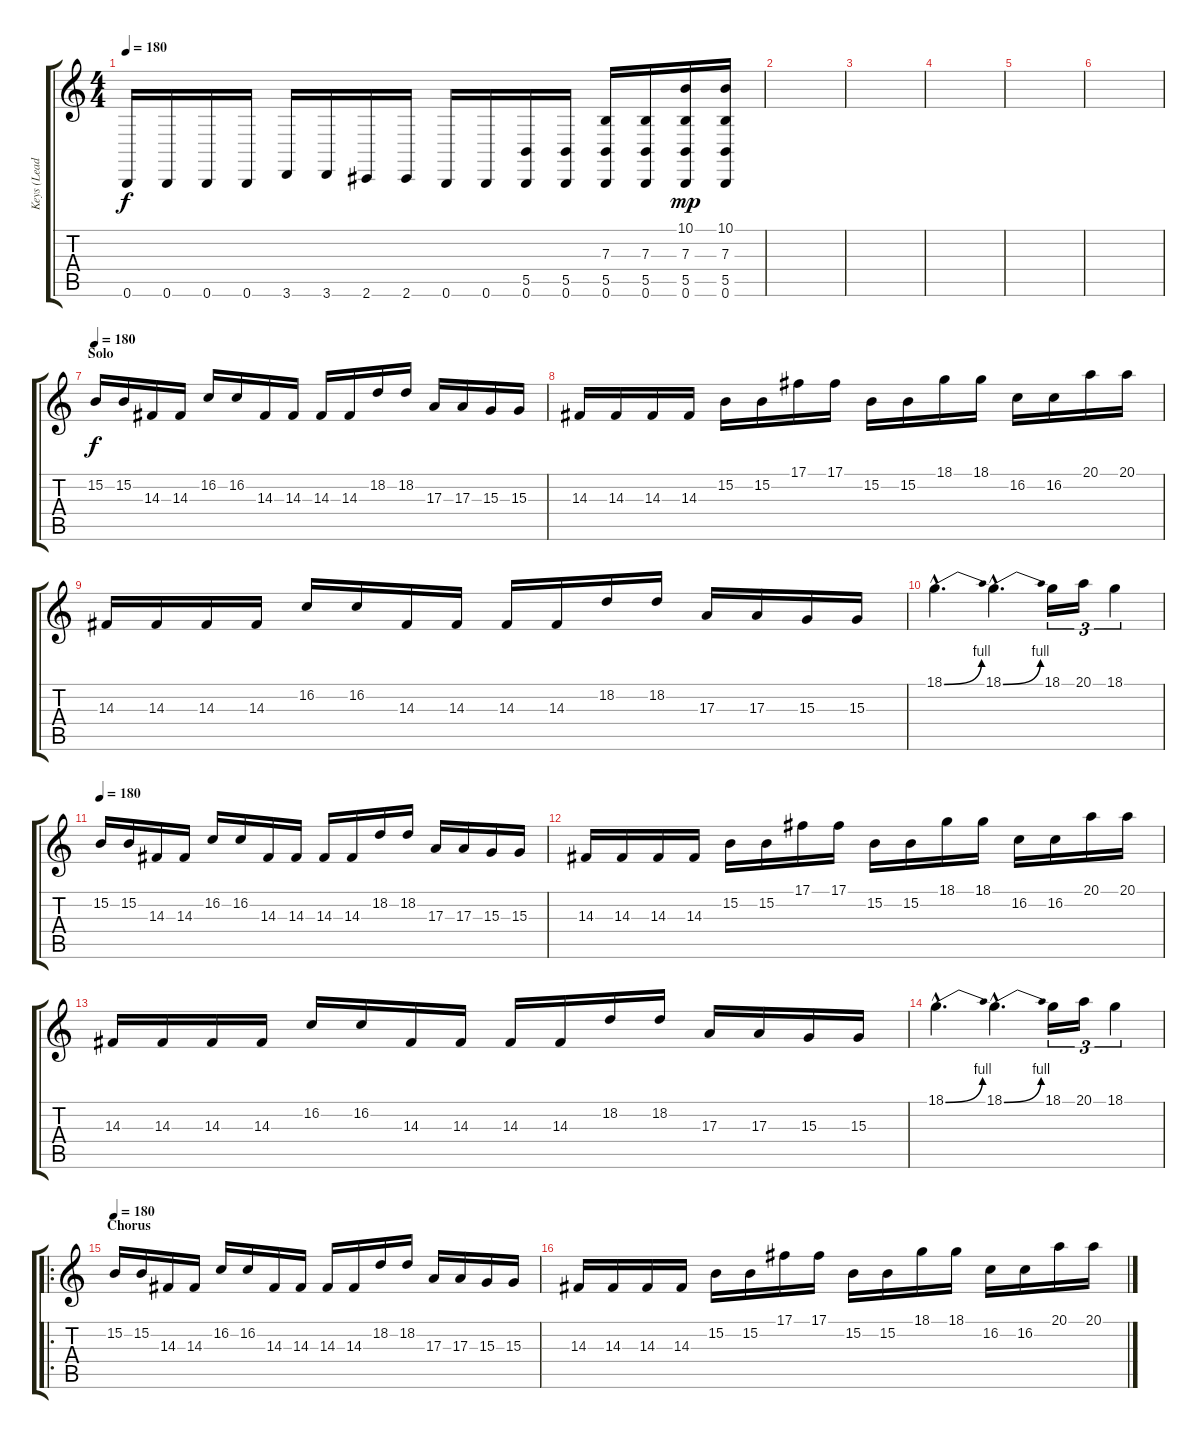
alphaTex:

\track ("Keys (Lead)" "Keys (Lead") {instrument lead1square}
\staff {score tabs}
\tuning (Db4 Ab3 E3 B2 Gb2 B1) {hide}
\ts (4 4)
\tempo 180
\clef g2
\ks c
0.6.16{dy f volume 13} 0.6.16 0.6.16 0.6.16 3.6.16 3.6.16 2.6.16 2.6.16 0.6.16 0.6.16 (5.5 0.6).16 (5.5 0.6).16 (7.3 5.5 0.6).16 (7.3 5.5 0.6).16 (10.1 7.3 5.5 0.6).16{dy mp} (10.1 7.3 5.5 0.6).16 |
|
|
|
|
|
\section ("" "Solo")
\tempo 180
15.2.16{dy f volume 9} 15.2.16 14.3.16 14.3.16 16.2.16 16.2.16 14.3.16 14.3.16 14.3.16 14.3.16 18.2.16 18.2.16 17.3.16 17.3.16 15.3.16 15.3.16 |
14.3.16 14.3.16 14.3.16 14.3.16 15.2.16 15.2.16 17.1.16 17.1.16 15.2.16 15.2.16 18.1.16 18.1.16 16.2.16 16.2.16 20.1.16 20.1.16 |
14.3.16 14.3.16 14.3.16 14.3.16 16.2.16 16.2.16 14.3.16 14.3.16 14.3.16 14.3.16 18.2.16 18.2.16 17.3.16 17.3.16 15.3.16 15.3.16 |
18.1{be (bend 0 0 60 4) hac}.4{d} 18.1{be (bend 0 0 60 4) hac}.4{d} 18.1.16{tu (3 2)} 20.1.16{tu (3 2)} 18.1.4{tu (3 2)} |
\tempo 180
15.2.16{volume 13} 15.2.16 14.3.16 14.3.16 16.2.16 16.2.16 14.3.16 14.3.16 14.3.16 14.3.16 18.2.16 18.2.16 17.3.16 17.3.16 15.3.16 15.3.16 |
14.3.16 14.3.16 14.3.16 14.3.16 15.2.16 15.2.16 17.1.16 17.1.16 15.2.16 15.2.16 18.1.16 18.1.16 16.2.16 16.2.16 20.1.16 20.1.16 |
14.3.16 14.3.16 14.3.16 14.3.16 16.2.16 16.2.16 14.3.16 14.3.16 14.3.16 14.3.16 18.2.16 18.2.16 17.3.16 17.3.16 15.3.16 15.3.16 |
18.1{be (bend 0 0 60 4) hac}.4{d} 18.1{be (bend 0 0 60 4) hac}.4{d} 18.1.16{tu (3 2)} 20.1.16{tu (3 2)} 18.1.4{tu (3 2)} |
\ro
\section ("" "Chorus")
\tempo 180
15.2.16{volume 13} 15.2.16 14.3.16 14.3.16 16.2.16 16.2.16 14.3.16 14.3.16 14.3.16 14.3.16 18.2.16 18.2.16 17.3.16 17.3.16 15.3.16 15.3.16 |
14.3.16 14.3.16 14.3.16 14.3.16 15.2.16 15.2.16 17.1.16 17.1.16 15.2.16 15.2.16 18.1.16 18.1.16 16.2.16 16.2.16 20.1.16 20.1.16
